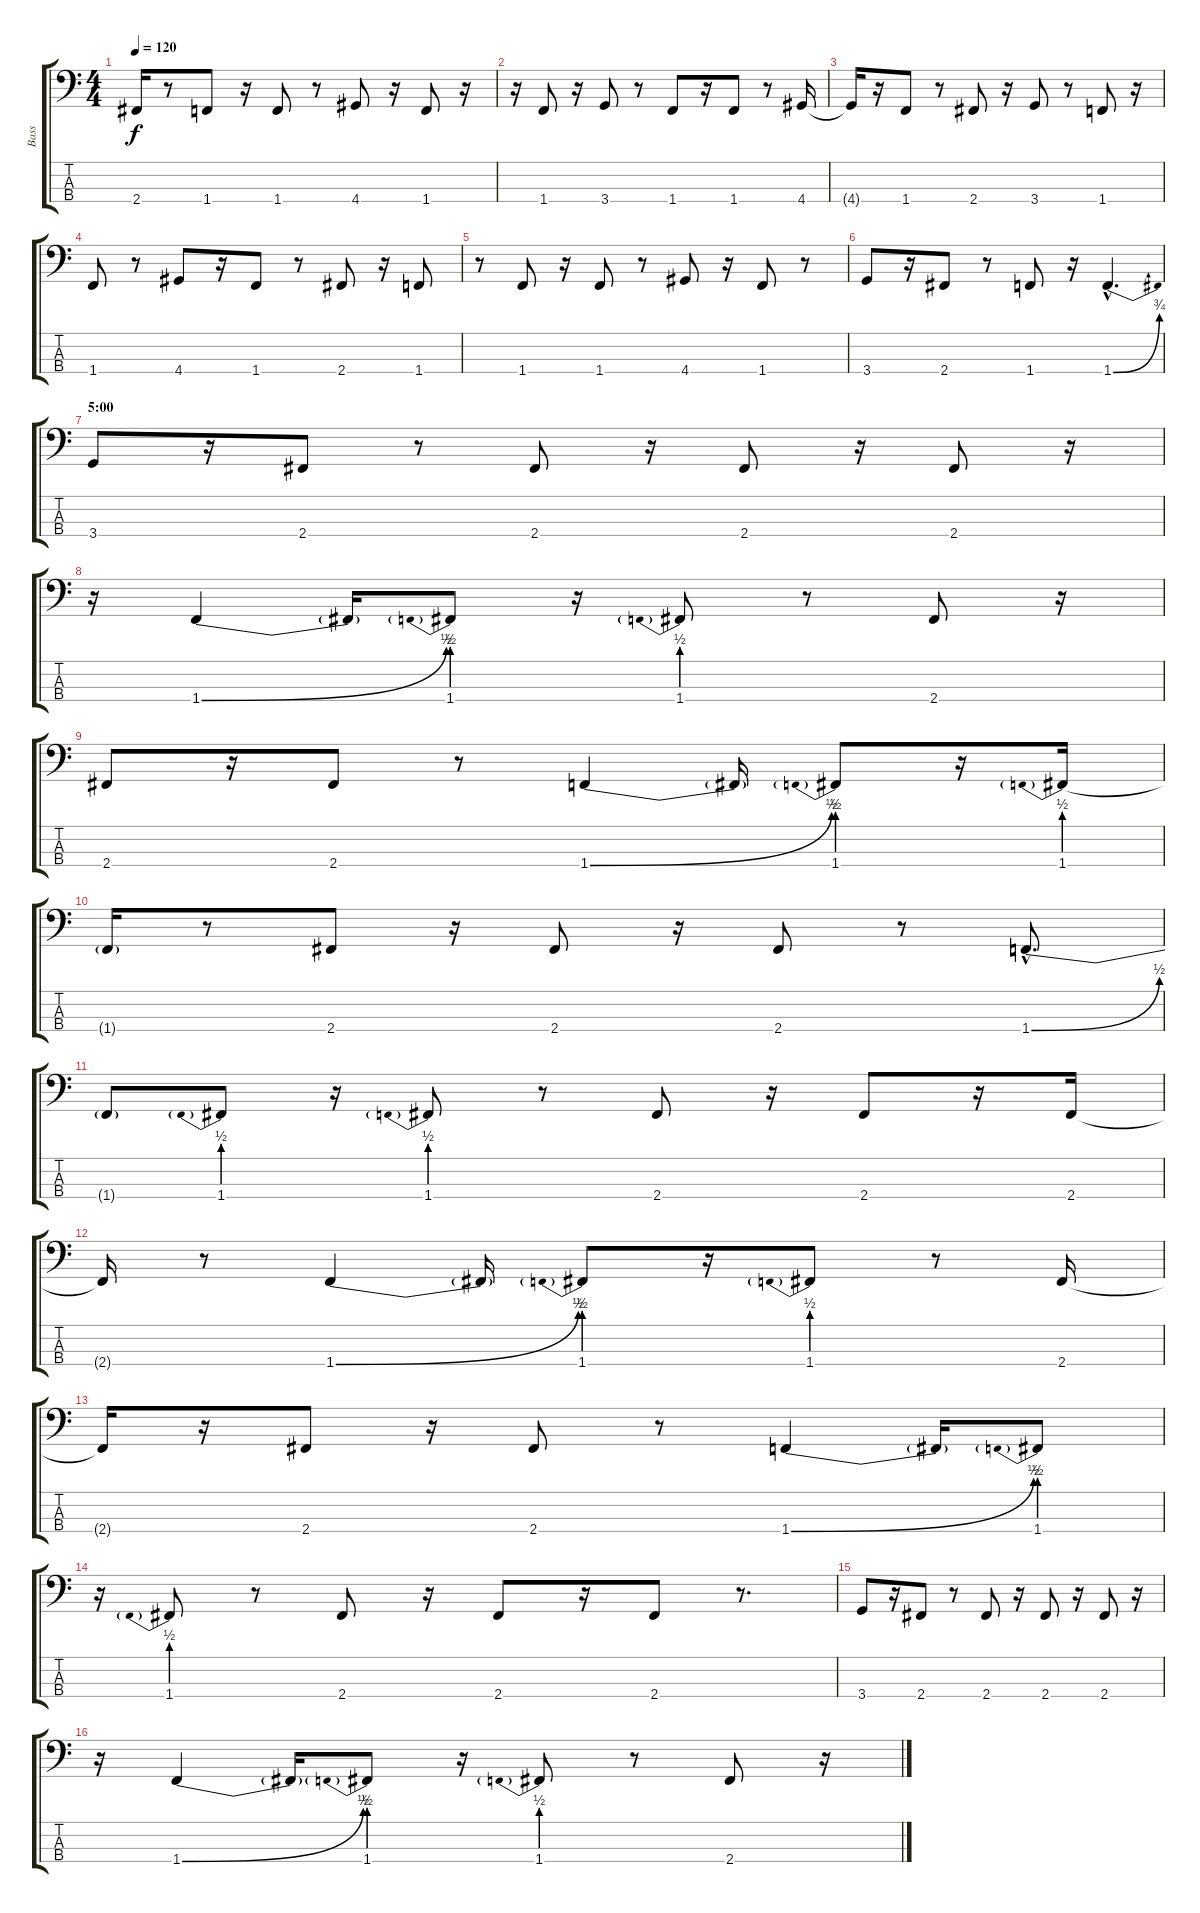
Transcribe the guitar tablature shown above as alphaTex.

\track ("Bass" "Bass") {instrument electricbasspick}
\staff {score tabs}
\tuning (Ab2 Eb2 Bb1 E1) {hide}
\ts (4 4)
\tempo 120
\clef f4
\ks c
2.4{t}.16{dy f} r.8 1.4.8 r.16 1.4.8 r.8 4.4.8 r.16 1.4.8 r.16 |
r.16 1.4.8 r.16 3.4.8 r.8 1.4.8 r.16 1.4.8 r.8 4.4.16 |
4.4{t}.16 r.16 1.4.8 r.8 2.4.8 r.16 3.4.8 r.8 1.4.8 r.16 |
1.4.8 r.8 4.4.8 r.16 1.4.8 r.8 2.4.8 r.16 1.4.8 |
r.8 1.4.8 r.16 1.4.8 r.8 4.4.8 r.16 1.4.8 r.8 |
3.4.8 r.16 2.4.8 r.8 1.4.8 r.16 1.4{be (bend 0 0 60 3) hac}.4{d} |
\section ("" "5:00")
3.4.8 r.16 2.4.8 r.8 2.4.8 r.16 2.4.8 r.16 2.4.8 r.16 |
r.16 1.4{be (bend 0 0 60 2)}.4 1.4{t}.16 1.4{be (prebend 0 2 60 2)}.8 r.16 1.4{be (prebend 0 2 60 2)}.8 r.8 2.4.8 r.16 |
2.4.8 r.16 2.4.8 r.8 1.4{be (bend 0 0 60 2)}.4 1.4{t}.16 1.4{be (prebend 0 2 60 2)}.8 r.16 1.4{be (prebend 0 2 60 2)}.16 |
1.4{t}.16 r.8 2.4.8 r.16 2.4.8 r.16 2.4.8 r.8 1.4{be (bend 0 0 60 2) hac}.8{d} |
1.4{t}.8 1.4{be (prebend 0 2 60 2)}.8 r.16 1.4{be (prebend 0 2 60 2)}.8 r.8 2.4.8 r.16 2.4.8 r.16 2.4.16 |
2.4{t}.16 r.8 1.4{be (bend 0 0 60 2)}.4 1.4{t}.16 1.4{be (prebend 0 2 60 2)}.8 r.16 1.4{be (prebend 0 2 60 2)}.8 r.8 2.4.16 |
2.4{t}.16 r.16 2.4.8 r.16 2.4.8 r.8 1.4{be (bend 0 0 60 2)}.4 1.4{t}.16 1.4{be (prebend 0 2 60 2)}.8 |
r.16 1.4{be (prebend 0 2 60 2)}.8 r.8 2.4.8 r.16 2.4.8 r.16 2.4.8 r.8{d} |
3.4.8 r.16 2.4.8 r.8 2.4.8 r.16 2.4.8 r.16 2.4.8 r.16 |
r.16 1.4{be (bend 0 0 60 2)}.4 1.4{t}.16 1.4{be (prebend 0 2 60 2)}.8 r.16 1.4{be (prebend 0 2 60 2)}.8 r.8 2.4.8 r.16
